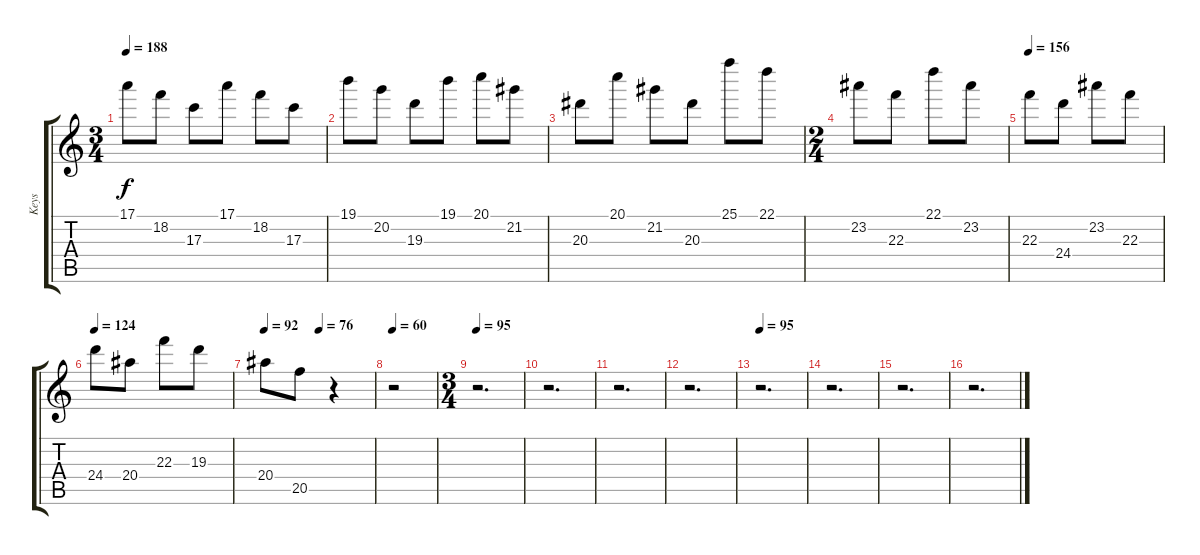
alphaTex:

\track ("Keys" "Keys") {instrument acousticguitarnylon}
\staff {score tabs}
\tuning (E4 B3 G3 D3 A2 E2) {hide}
\ts (3 4)
\tempo 188
\clef g2
\ks c
17.1.8{dy f} 18.2.8 17.3.8 17.1.8 18.2.8 17.3.8 |
19.1.8 20.2.8 19.3.8 19.1.8 20.1.8 21.2.8 |
20.3.8 20.1.8 21.2.8 20.3.8 25.1.8 22.1.8 |
\ts (2 4)
23.2.8 22.3.8 22.1.8 23.2.8 |
\tempo 156
22.3.8 24.4.8 23.2.8 22.3.8 |
\tempo 124
24.4.8 20.4.8 22.3.8 19.3.8 |
\tempo 92
\tempo (76 0.5)
20.4.8 20.5.8 r.4 |
\tempo 60
r.2 |
\ts (3 4)
\tempo 95
r.2{d} |
r.2{d} |
r.2{d} |
r.2{d} |
\tempo 95
r.2{d} |
r.2{d} |
r.2{d} |
r.2{d}
